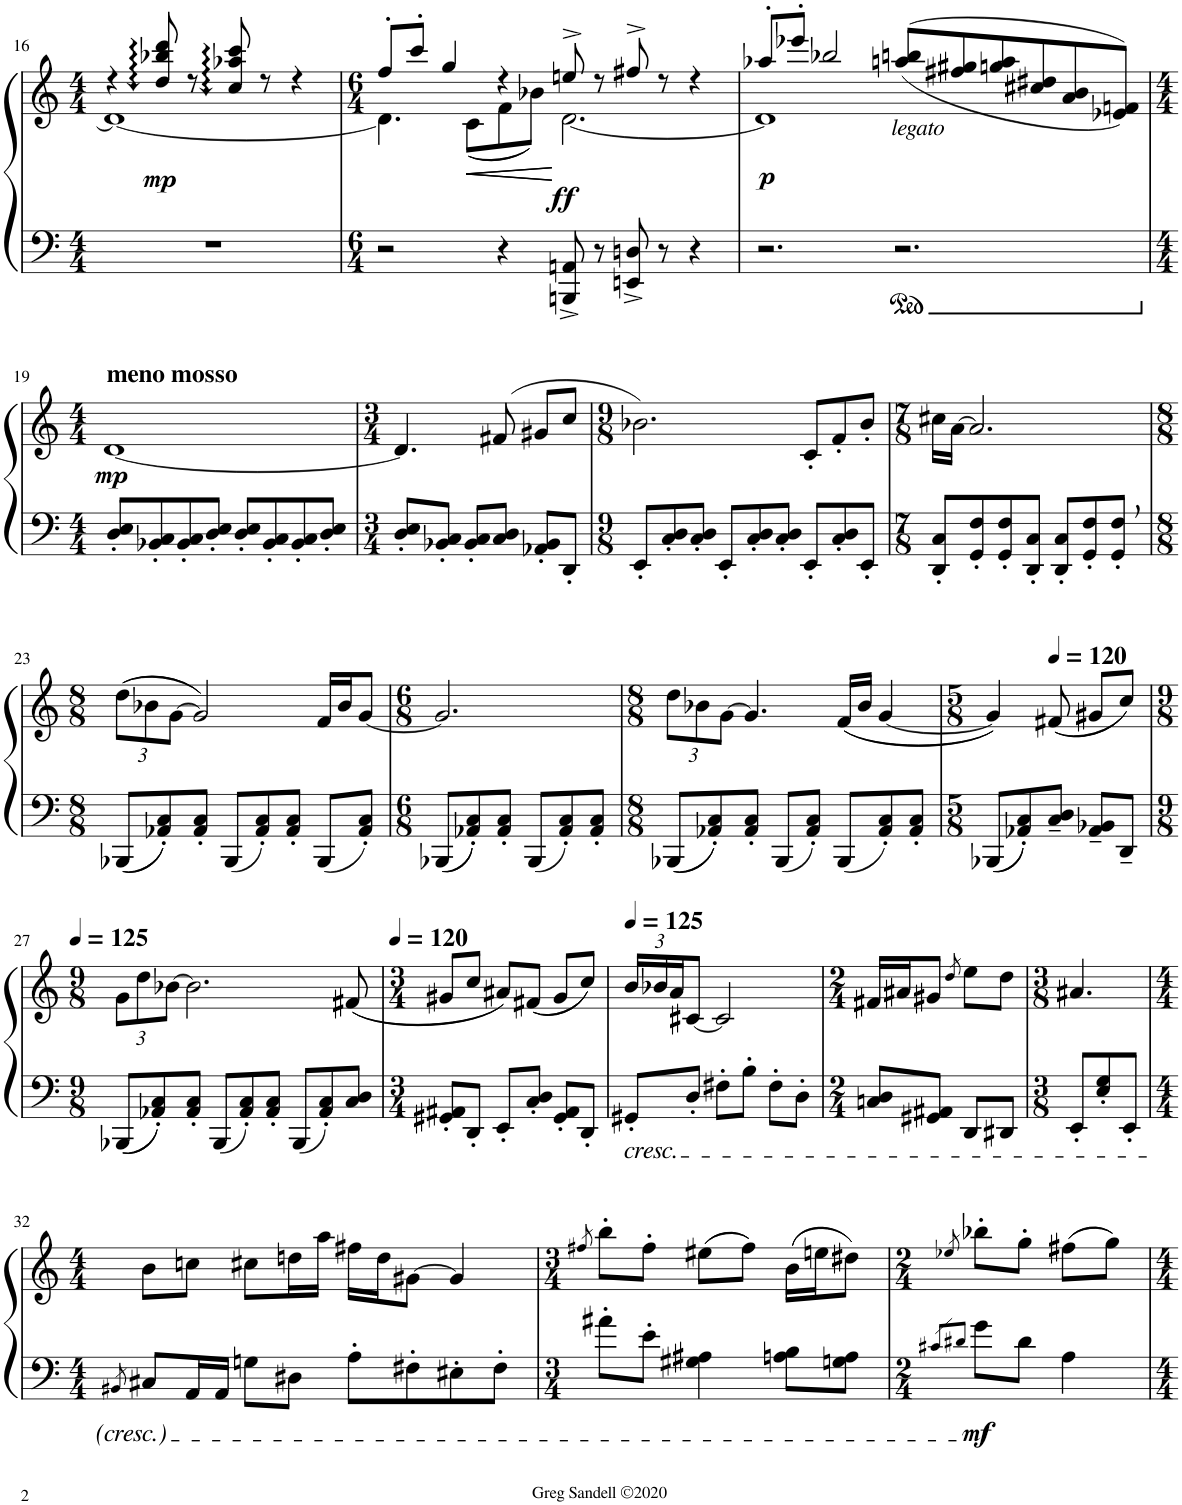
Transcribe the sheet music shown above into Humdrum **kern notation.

**kern	**kern	**dynam
*part1	*part1	*part1
*staff2	*staff1	*staff1/2
*I"Piano	*	*
*I'Pno.	*	*
!!LO:PB:g=z
*clefF4	*clefG2	*
*k[]	*k[]	*
*M4/4	*M4/4	*
=16	=16	=16
*	*^	*
1r	4r	1d_	.
!	!	!	!LO:DY:b
.	8dd/ 8bb-X/ 8ddd/	.	mp
.	8r	.	.
.	8cc/ 8aa-X/ 8ccc/	.	.
.	8r	.	.
.	4r	.	.
=17	=17	=17	=17
*M6/4	*M6/4	*	*
2r	8ff'/L	4.d\]	.
.	8ccc'/J	.	.
.	4gg/	.	.
.	.	((8c\L	.
4r	4r	8f\	.
.	.	8b-X\J))	.
!	!	!	!LO:DY:a=2
8BBBn/^ 8AAn/^	8een^/	[2.d\	ff
8r	8r	.	.
8EEn/^ 8Dn/^	8ff#X^/	.	.
8r	8r	.	.
4r	4r	.	.
=18	=18	=18	=18
!	!	!	!LO:DY:b
2.r	8aa-X'/L	1d]	p
.	8eee-X'/J	.	.
.	2bb-X/	.	.
*ped	*	*	*
!	!LO:TX:b:i:t=legato	!	!
2.r	((<8aan/ 8bbn/L	.	.
.	8ff#X/ 8gg#X/	.	.
.	8ggn/ 8aa/	2ryy	.
.	8cc#X/ 8dd#X/	.	.
.	8a/ 8b/	.	.
.	8e-X/ 8fn/J))	.	.
*	*v	*v	*
!!LO:LB:g=z
=19	=19	=19
*M4/4	*M4/4	*
!	!LO:TX:a:B:t=meno mosso	!
!	!	!LO:DY:b
8D/' 8E/'L	[1d	mp
8BB-X/' 8C/'	.	.
8BB-/' 8C/'	.	.
8D/' 8E/'J	.	.
8D/' 8E/'L	.	.
8BB-/' 8C/'	.	.
8BB-/' 8C/'	.	.
8D/' 8E/'J	.	.
=20	=20	=20
*M3/4	*M3/4	*
*	*Xped	*
8D/' 8E/'L	4.d/]	.
8BB-X/' 8C/'J	.	.
8BB-/' 8C/'L	.	.
8C/ 8D/J	(>8f#X/	.
8AA-X/' 8BB-/'L	8g#X/L	.
8DD'/J	8cc/J	.
=21	=21	=21
*M9/8	*M9/8	*
8EE'/L	2.b-X\)	.
8C/' 8D/'	.	.
8C/' 8D/'J	.	.
8EE'/L	.	.
8C/' 8D/'	.	.
8C/' 8D/'J	.	.
8EE'/L	8c'/L	.
8C/' 8D/'	8f'/	.
8EE'/J	8b-'/J	.
=22	=22	=22
*M7/8	*M7/8	*
8DD/' 8C/'L	16cc#X\LL	.
.	[16a\JJ	.
8GG/' 8F/'	2.a/]	.
8GG/' 8F/'	.	.
8DD/' 8C/'J	.	.
8DD/' 8C/'L	.	.
8GG/' 8F/'	.	.
8GG/', 8F/',J	.	.
!!LO:LB:g=z
=23	=23	=23
*M8/8	*M8/8	*
*	*Xbrackettup	*
8BBB-X/L	((12dd\L	.
.	12b-X\	.
8AA-X/' 8C/'	.	.
.	[12g\J	.
8AA-/' 8C/'J	2g/]))	.
8BBB-/L	.	.
8AA-/' 8C/'	.	.
8AA-/' 8C/'J	.	.
8BBB-/L	16f/LL	.
.	16b-/J	.
8AA-/' 8C/'J	[8g/J	.
=24	=24	=24
*M6/8	*M6/8	*
8BBB-X/L	2.g/]	.
8AA-X/' 8C/'	.	.
8AA-/' 8C/'J	.	.
8BBB-/L	.	.
8AA-/' 8C/'	.	.
8AA-/' 8C/'J	.	.
=25	=25	=25
*M8/8	*M8/8	*
8BBB-X/L	12dd\L	.
.	12b-X\	.
8AA-X/' 8C/'	.	.
.	[12g\J	.
8AA-/' 8C/'J	4.g/]	.
8BBB-/L	.	.
8AA-/' 8C/'J	.	.
8BBB-/L	((16f/LL	.
.	16b-/JJ	.
8AA-/' 8C/'	[4g/	.
8AA-/' 8C/'J	.	.
=26	=26	=26
*M5/8	*M5/8	*
8BBB-X/L	4g/]))	.
8AA-X/' 8C/'	.	.
*	*MM120	*
8C/~ 8D/~J	((8f#X/	.
8AA-/~ 8BB-X/~L	8g#X/L	.
8DD~/J	8cc/J))	.
!!LO:LB:g=z
=27	=27	=27
*M9/8	*M9/8	*
*	*MM125	*
8BBB-X/L	12g\L	.
.	12dd\	.
8AA-X/' 8C/'	.	.
.	[12b-X\J	.
8AA-/' 8C/'J	2.b-\]	.
8BBB-/L	.	.
8AA-/' 8C/'	.	.
8AA-/' 8C/'J	.	.
8BBB-/L	.	.
8AA-/' 8C/'	.	.
8C/ 8D/J	((8f#X/	.
=28	=28	=28
*M3/4	*M3/4	*
*	*MM120	*
8GG#X/' 8AA#X/'L	8g#X/L	.
8DD'/J	8cc/J	.
8EE'/L	8a#X/L))	.
8C/' 8D/'J	((8f#X/J	.
8GG#/' 8AA#/'L	8g#/L	.
8DD'/J	8cc/J))	.
=29	=29	=29
*	*MM125	*
!LO:TX:b:i:t=cresc.	!	!
8GG#X'/L	24b/LL	.
.	24b-X/	.
.	24a/J	.
8D'/J	[8c#X/J	.
8F#X'\L	2c#/]	.
8B'\J	.	.
8F#'\L	.	.
8D'\J	.	.
=30	=30	=30
*M2/4	*M2/4	*
8Cn/ 8D/L	16f#X/LL	.
.	16a#X/J	.
8GG#X/ 8AA#X/J	8g#X/J	.
.	8qdd/	.
8DD/L	8ee\L	.
8DD#X/J	8dd\J	.
=31	=31	=31
*M3/8	*M3/8	*
8EE'/L	4.a#X/	.
8E/' 8G/'	.	.
8EE'/J	.	.
!!LO:LB:g=z
=32	=32	=32
*M4/4	*M4/4	*
8qBB#X/	.	.
8C#X/L	8b\L	.
16AA/L	8ccn\J	.
16AA/JJ	.	.
8Gn\L	8cc#X\L	.
8D#X\J	16ddn\L	.
.	16aa\JJ	.
8A'\L	16ff#X\LL	.
.	16dd\J	.
8F#X'\	[8g#X\J	.
8E#X'\	4g#/]	.
8F#'\J	.	.
=33	=33	=33
*M3/4	*M3/4	*
.	8qff#X/	.
8a#X'\L	8bb'\L	.
8e'\J	8ff#'\J	.
4G#X\ 4A#X\	((8ee#X\L	.
.	8ff#\J))	.
8An\ 8B\L	((16b\LL	.
.	16een\J	.
8Gn\ 8A\J	8dd#X\J))	.
=34	=34	=34
*M2/4	*M2/4	*
8qc#X/L	.	.
8qd#X/J	8qee-X/	.
!	!	!LO:DY:b=2
8g\L	8bb-X'\L	mf
8d#\J	8gg'\J	.
4A\	((8ff#X\L	.
.	8gg\J))	.
=	=	=
*-	*-	*-
